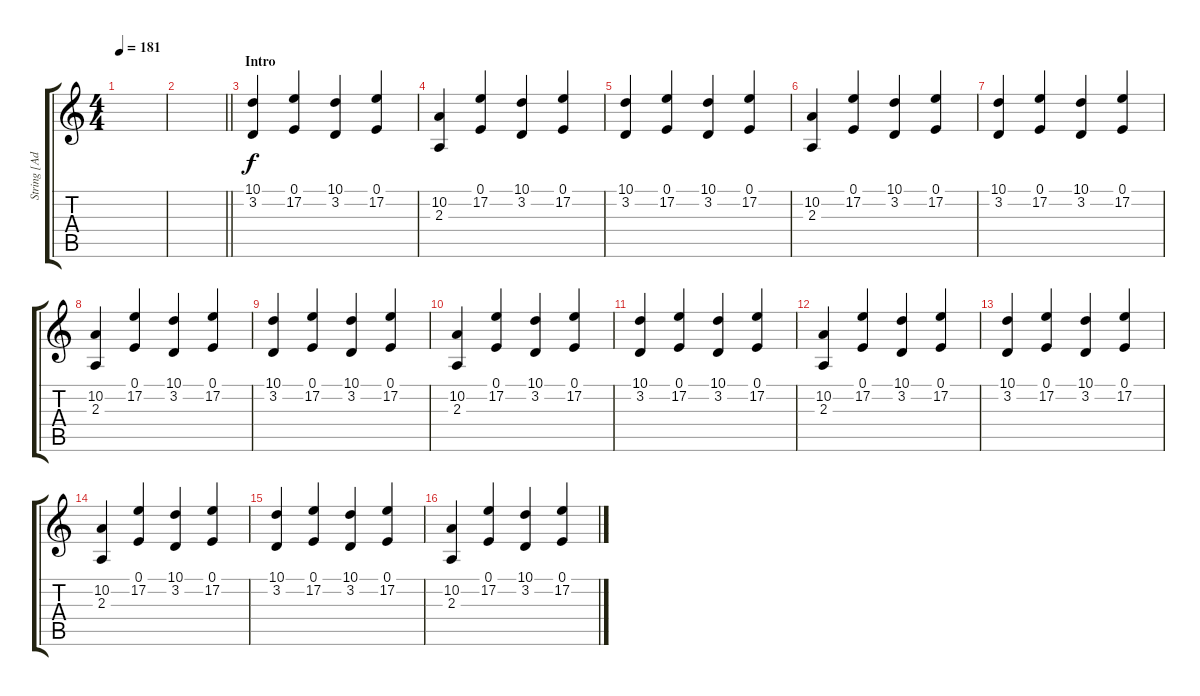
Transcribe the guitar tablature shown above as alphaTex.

\track ("String [Added]" "String [Ad") {instrument stringensemble1}
\staff {score tabs}
\tuning (E4 B3 G3 D3 A2 E2) {hide}
\ts (4 4)
\tempo 181
\clef g2
\ks c
|
\barLineRight lightlight
|
\section ("" "Intro")
(10.1 3.2).4 (0.1 17.2).4 (10.1 3.2).4 (0.1 17.2).4 |
(10.2 2.3).4 (0.1 17.2).4 (10.1 3.2).4 (0.1 17.2).4 |
(10.1 3.2).4 (0.1 17.2).4 (10.1 3.2).4 (0.1 17.2).4 |
(10.2 2.3).4 (0.1 17.2).4 (10.1 3.2).4 (0.1 17.2).4 |
(10.1 3.2).4 (0.1 17.2).4 (10.1 3.2).4 (0.1 17.2).4 |
(10.2 2.3).4 (0.1 17.2).4 (10.1 3.2).4 (0.1 17.2).4 |
(10.1 3.2).4 (0.1 17.2).4 (10.1 3.2).4 (0.1 17.2).4 |
(10.2 2.3).4 (0.1 17.2).4 (10.1 3.2).4 (0.1 17.2).4 |
(10.1 3.2).4 (0.1 17.2).4 (10.1 3.2).4 (0.1 17.2).4 |
(10.2 2.3).4 (0.1 17.2).4 (10.1 3.2).4 (0.1 17.2).4 |
(10.1 3.2).4 (0.1 17.2).4 (10.1 3.2).4 (0.1 17.2).4 |
(10.2 2.3).4 (0.1 17.2).4 (10.1 3.2).4 (0.1 17.2).4 |
(10.1 3.2).4 (0.1 17.2).4 (10.1 3.2).4 (0.1 17.2).4 |
(10.2 2.3).4 (0.1 17.2).4 (10.1 3.2).4 (0.1 17.2).4
